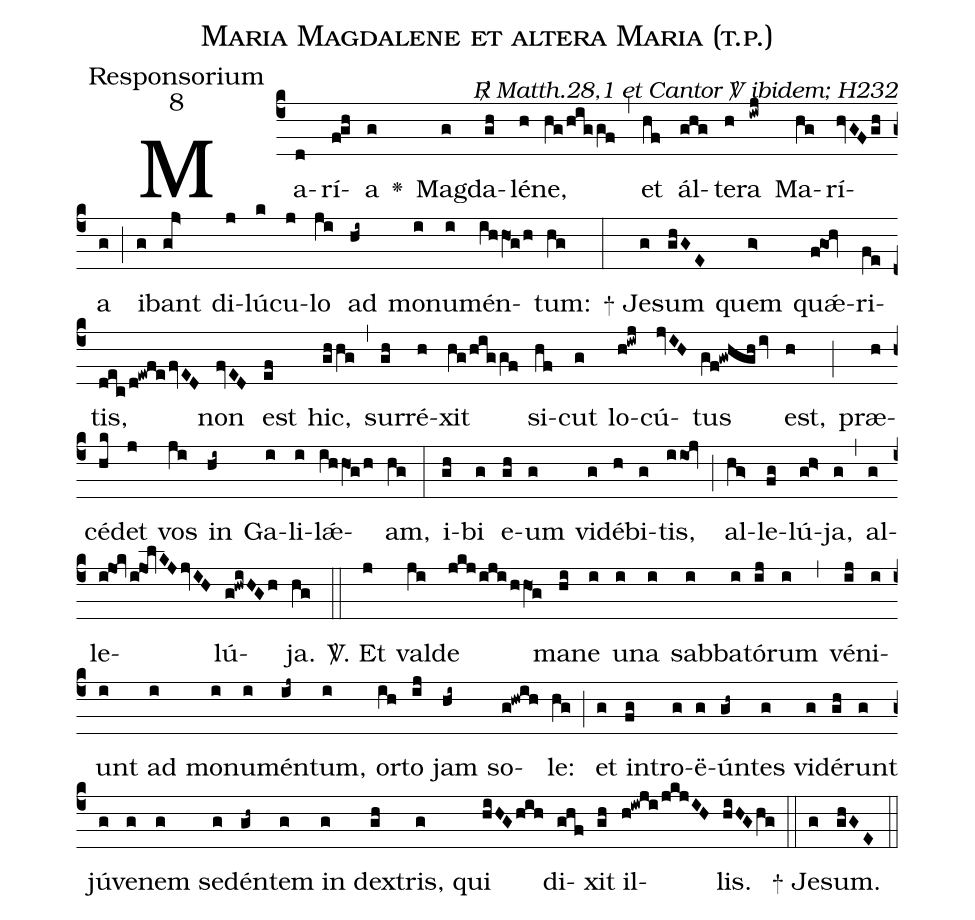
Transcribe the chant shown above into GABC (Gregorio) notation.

name:Maria Magdalene et altera Maria (t.p.);
office-part:Responsorium;
mode:8;
commentary:\Rbar\ Matth.28,1 et Cantor \Vbar\ ibidem; H232;;
%%
(c4)Ma(d)rí(fgh)a(g) <v>\greheightstar</v>()
Mag(g)da(gh)lé(h)ne,(hg/higgf) (,)
et(hf) ál(ghg)te(h)ra(iwj) Ma(hg)rí(hvGFgh)a(g) (;)
i(g)bant(gj>) di(j)lú(k)cu(j)lo(ji) ad(hi~) mo(i)nu(i)mén(ihhO1gh)tum:(hg) (:)

+
Je(g)sum(ghGE) quem(g>) qu<sp>'ae</sp>(f!goh)ri(fe)tis,(dec/d!ewfefvED) non(fvED) est(ef) hic,(ghhg) (,)
sur(gh)ré(h)xit(hg/higgf) si(hf)cut(g) lo(h!iwj)cú(jvIH)tus(gf!gwhghiv) est,(h) (;)
præ(h)cé(hk)det(j) vos(ji) in(hi~) Ga(i)li(i)l<sp>'ae</sp>(ihhO1gh)am,(hg) (:)
i(gh)bi(g) e(gh)um(g) vi(g)dé(h)bi(g)tis,(iioj) (;)
al(hg>)le(fg)lú(gh>)ja,(g) (,) al(g)le(i!jo!kvi!jolKJjvIH)lú(g!hwiHGh)ja.(hg) (::)

<sp>V/</sp>.
Et(j) val(ji)de(jkj/ijihhO1g) ma(hi)ne(i) u(i)na(i) sab(i)ba(i)tó(ij)rum(i) (,)
vé(ij)ni(i)unt(i) ad(i) mo(i)nu(i)mén(ij~)tum,(i) or(ih)to(ij) jam(hi~) so(g!hwih)le:(hg) (;)
et(g) in(fg)tro(g)ë(g)ún(gh~)tes(g) vi(g)dé(gh)runt(g)
jú(g)ve(g)nem(g) se(g)dén(gh~)tem(g) in(g) dex(gh)tris,(g)
qui(hiHGhih) di(ghf)xit(gh) il(h!iwji/jkjIH)lis.(hiHGhg) (::)

+
Je(g)sum.(ghGE) (::)
